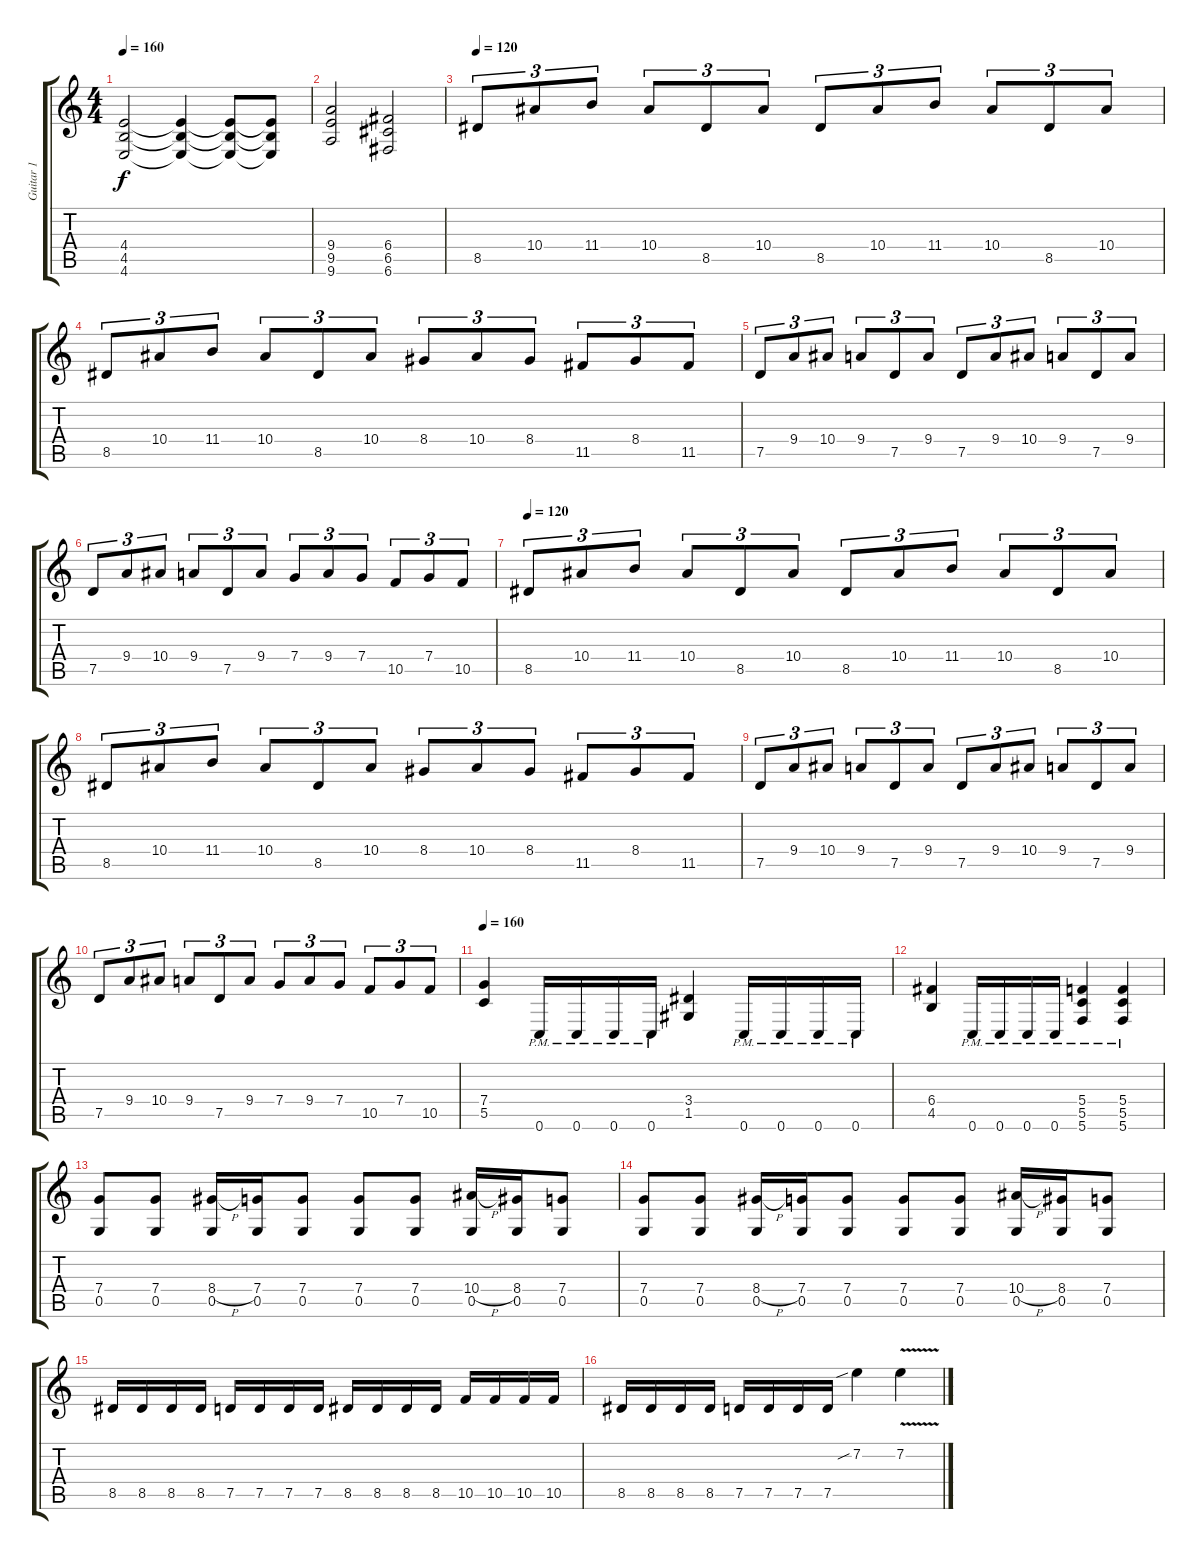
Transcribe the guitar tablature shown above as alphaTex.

\track ("Guitar 1" "Guitar 1") {instrument distortionguitar}
\staff {score tabs}
\tuning (D4 A3 F3 C3 G2 C2) {hide}
\ts (4 4)
\tempo 160
\clef g2
\ks c
(4.4 4.5 4.6).2{dy f} (4.4{t} 4.5{t} 4.6{t}).4 (4.4{t} 4.5{t} 4.6{t}).8 (4.4{t} 4.5{t} 4.6{t}).8 |
(9.4 9.5 9.6).2 (6.4 6.5 6.6).2 |
\tempo 120
8.5.8{tu (3 2)} 10.4.8{tu (3 2)} 11.4.8{tu (3 2)} 10.4.8{tu (3 2)} 8.5.8{tu (3 2)} 10.4.8{tu (3 2)} 8.5.8{tu (3 2)} 10.4.8{tu (3 2)} 11.4.8{tu (3 2)} 10.4.8{tu (3 2)} 8.5.8{tu (3 2)} 10.4.8{tu (3 2)} |
8.5.8{tu (3 2)} 10.4.8{tu (3 2)} 11.4.8{tu (3 2)} 10.4.8{tu (3 2)} 8.5.8{tu (3 2)} 10.4.8{tu (3 2)} 8.4.8{tu (3 2)} 10.4.8{tu (3 2)} 8.4.8{tu (3 2)} 11.5.8{tu (3 2)} 8.4.8{tu (3 2)} 11.5.8{tu (3 2)} |
7.5.8{tu (3 2)} 9.4.8{tu (3 2)} 10.4.8{tu (3 2)} 9.4.8{tu (3 2)} 7.5.8{tu (3 2)} 9.4.8{tu (3 2)} 7.5.8{tu (3 2)} 9.4.8{tu (3 2)} 10.4.8{tu (3 2)} 9.4.8{tu (3 2)} 7.5.8{tu (3 2)} 9.4.8{tu (3 2)} |
7.5.8{tu (3 2)} 9.4.8{tu (3 2)} 10.4.8{tu (3 2)} 9.4.8{tu (3 2)} 7.5.8{tu (3 2)} 9.4.8{tu (3 2)} 7.4.8{tu (3 2)} 9.4.8{tu (3 2)} 7.4.8{tu (3 2)} 10.5.8{tu (3 2)} 7.4.8{tu (3 2)} 10.5.8{tu (3 2)} |
\tempo 120
8.5.8{tu (3 2)} 10.4.8{tu (3 2)} 11.4.8{tu (3 2)} 10.4.8{tu (3 2)} 8.5.8{tu (3 2)} 10.4.8{tu (3 2)} 8.5.8{tu (3 2)} 10.4.8{tu (3 2)} 11.4.8{tu (3 2)} 10.4.8{tu (3 2)} 8.5.8{tu (3 2)} 10.4.8{tu (3 2)} |
8.5.8{tu (3 2)} 10.4.8{tu (3 2)} 11.4.8{tu (3 2)} 10.4.8{tu (3 2)} 8.5.8{tu (3 2)} 10.4.8{tu (3 2)} 8.4.8{tu (3 2)} 10.4.8{tu (3 2)} 8.4.8{tu (3 2)} 11.5.8{tu (3 2)} 8.4.8{tu (3 2)} 11.5.8{tu (3 2)} |
7.5.8{tu (3 2)} 9.4.8{tu (3 2)} 10.4.8{tu (3 2)} 9.4.8{tu (3 2)} 7.5.8{tu (3 2)} 9.4.8{tu (3 2)} 7.5.8{tu (3 2)} 9.4.8{tu (3 2)} 10.4.8{tu (3 2)} 9.4.8{tu (3 2)} 7.5.8{tu (3 2)} 9.4.8{tu (3 2)} |
7.5.8{tu (3 2)} 9.4.8{tu (3 2)} 10.4.8{tu (3 2)} 9.4.8{tu (3 2)} 7.5.8{tu (3 2)} 9.4.8{tu (3 2)} 7.4.8{tu (3 2)} 9.4.8{tu (3 2)} 7.4.8{tu (3 2)} 10.5.8{tu (3 2)} 7.4.8{tu (3 2)} 10.5.8{tu (3 2)} |
\tempo 160
(7.4 5.5).4 0.6{pm}.16 0.6{pm}.16 0.6{pm}.16 0.6{pm}.16 (3.4 1.5).4 0.6{pm}.16 0.6{pm}.16 0.6{pm}.16 0.6{pm}.16 |
(6.4 4.5).4 0.6{pm}.16 0.6{pm}.16 0.6{pm}.16 0.6{pm}.16 (5.4{pm} 5.5{pm} 5.6{pm}).4 (5.4{pm} 5.5{pm} 5.6{pm}).4 |
(7.4 0.5).8 (7.4 0.5).8 (8.4{h} 0.5).16 (7.4 0.5).16 (7.4 0.5).8 (7.4 0.5).8 (7.4 0.5).8 (10.4{h} 0.5).16 (8.4 0.5).16 (7.4 0.5).8 |
(7.4 0.5).8 (7.4 0.5).8 (8.4{h} 0.5).16 (7.4 0.5).16 (7.4 0.5).8 (7.4 0.5).8 (7.4 0.5).8 (10.4{h} 0.5).16 (8.4 0.5).16 (7.4 0.5).8 |
8.5.16 8.5.16 8.5.16 8.5.16 7.5.16 7.5.16 7.5.16 7.5.16 8.5.16 8.5.16 8.5.16 8.5.16 10.5.16 10.5.16 10.5.16 10.5.16 |
8.5.16 8.5.16 8.5.16 8.5.16 7.5.16 7.5.16 7.5.16 7.5.16 7.2{sib}.4 7.2{v}.4
